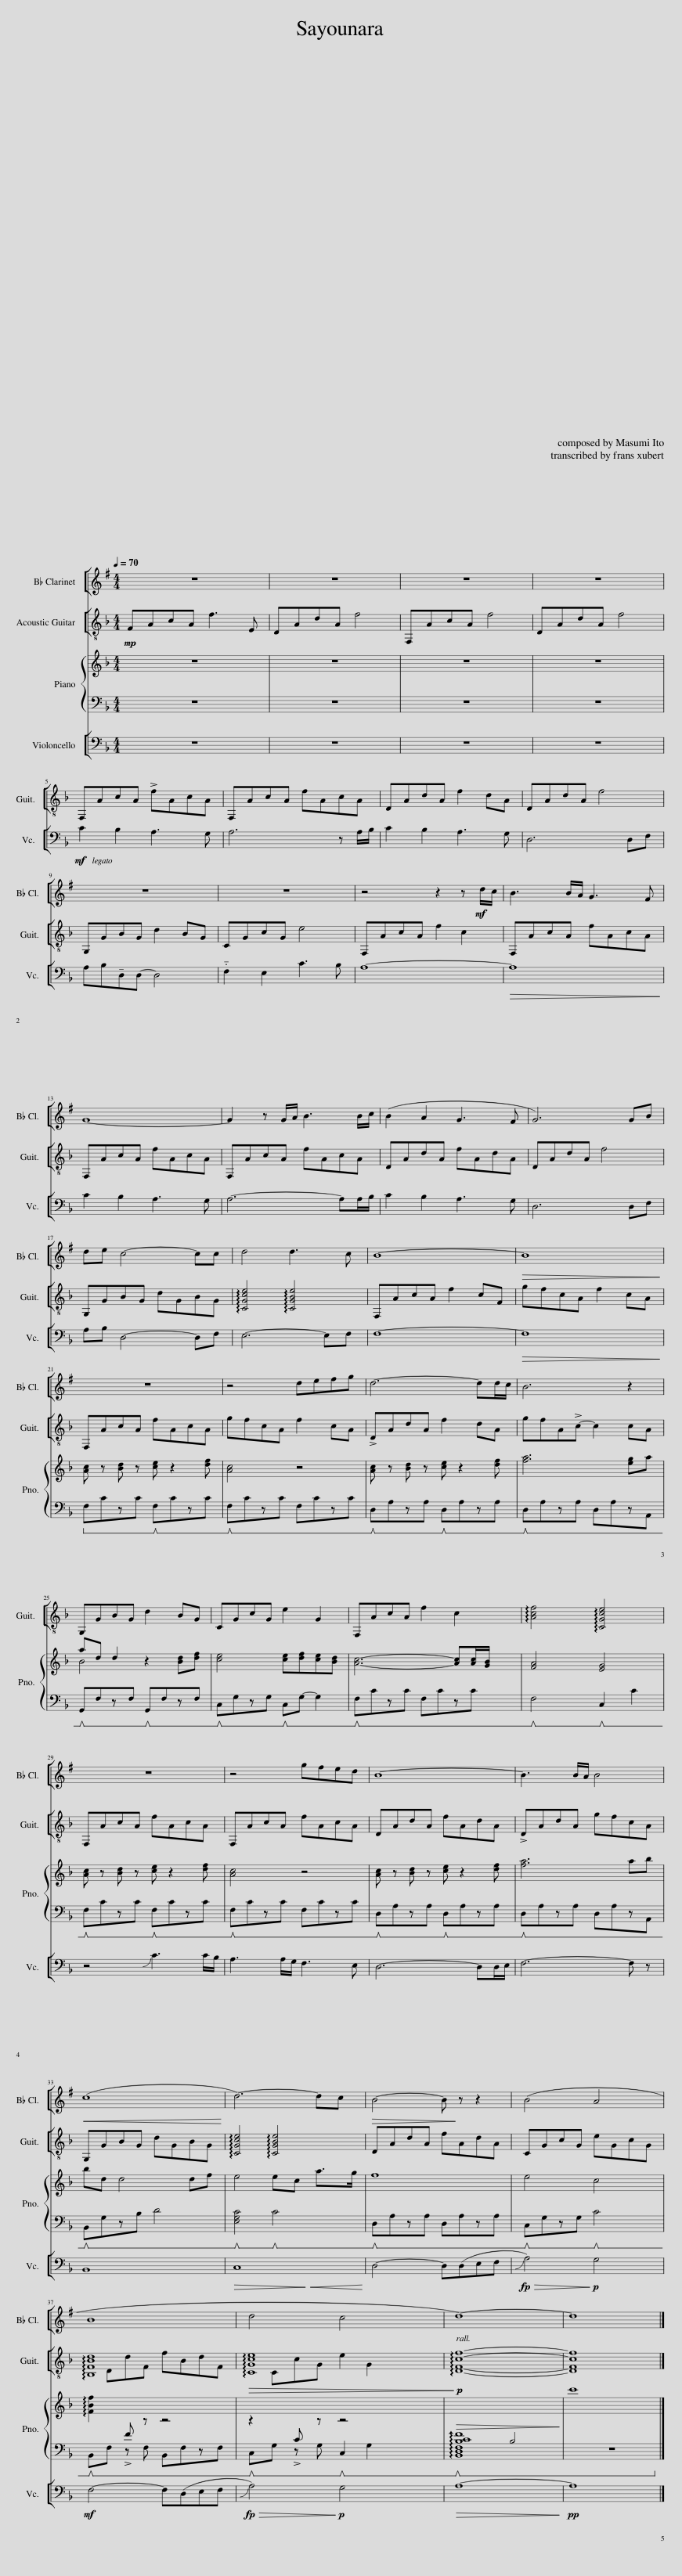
X:1
%%score 1 ( 2 3 4 ) { 5 | ( 6 7 8 ) } 9
L:1/8
Q:1/4=70
M:4/4
I:linebreak $
K:F
V:1 treble transpose=-2
V:2 treble-8
V:3 treble-8
V:4 treble-8
V:5 treble
V:6 bass
V:7 bass
V:8 bass
V:9 bass
V:1
[K:G] z8 | z8 | z8 | z8 |$ z8 | %5
 z8 | z8 | z8 |$ z8 | z8 | %10
 z4 z2 z!mf! d/c/ | B3 B/A/ G3 F |$ G8- | G2 z G/A/ B3 B/c/ | (B2 A2 G3 F | %15
 G6) GB |$ de c4- cc | d4 d3 c | B8- |!>(! B8!>)! |$ %20
 z8 | z4 defg | d6- dd/c/ | B6 z2 |$ z8 | %25
 z8 | z8 | z8 |$ z8 | z4 gfed | %30
 B8- | B3 B/A/ B4 |$!<(! (c8!<)! | d6-) dc |!>(! B4- B!>)! z z2 | %35
 (B4 A4 |$ B8 | d4 c4 | d8-) | d8 |] %40
V:2
!mp!!ped! !>!FAcA f3 E!ped-up! |!ped! DAdA f4!ped-up! |!ped! F,AcA f4!ped-up! |!ped! DAdA f4!ped-up! |$!ped! !>!F,AcA !>!f!pp!A!p!cA!ped-up! | %5
!mp!!ped! !>!F,AcA f!pp!A!p!cA!ped-up! |!mp!!ped! !>!DAdA f2!p! dA!ped-up! |!mp!!ped! !>!DAdA f4!ped-up! |$!ped! !>!G,GBG d2 BG!ped-up! |!ped! !>!CGcG e4!ped-up! | %10
!ped! !>!F,AcA f2 c2!ped-up! |!ped! !>!F,AcA f!pp!A!p!cA!ped-up! |$!mp!!ped! !>!F,AcA f!pp!A!p!cA!ped-up! |!mp!!ped! !>!F,AcA f!pp!A!p!cA!ped-up! |!mp!!ped! !>!DAdA f!pp!A!p!dA!ped-up! | %15
!mp!!ped! !>!DAdA f4!ped-up! |$!ped! !>!G,GBG d!pp!G!p!BG!ped-up! |!mp!!ped! !arpeggio![CGce]4 !arpeggio![CGBe]4!ped-up! |!ped! !>!F,AcA f2 cF!ped-up! |!ped! !>!gfcA f2!p! cA!ped-up! |$ %20
!mp!!ped! F,AcA f!pp!A!p!cA!ped-up! |!mp!!ped! !>!gfcA f2!p! cA!ped-up! |!mp!!ped! !>!DAdA f2!p! dA!ped-up! |!mp!!ped! !>!g!p!fA!>!c- c2 cA!ped-up! |$!mp!!ped! !>!G,GBG d2!p! BG!ped-up! | %25
!mp!!ped! !>!CGcG!p! e2 G2!ped-up! |!mp!!ped! !>!F,AcA f2 c2!ped-up! |!ped! !arpeggio![Acf]4 !arpeggio![CGce]4!ped-up! |$!mp!!ped! !>!F,AcA f!pp!A!p!cA!ped-up! |!mp!!ped! !>!F,AcA f!pp!A!p!cA!ped-up! | %30
!mp!!ped! !>!DAdA f!pp!A!p!dA!ped-up! |!mp!!ped! !>!DAdA !>!gfcA!ped-up! |$!ped! !>!G,GBG d!pp!G!p!BG!ped-up! |!mp!!ped! !arpeggio![CGce]4 !arpeggio![CGBe]4!ped-up! |!mp!!ped! !>!DAdA f!pp!A!p!dA!ped-up! | %35
!mp!!ped! !>!CGcG e!p!GcG!ped-up! |$!mp!!ped! !arpeggio![B,FBd]8!ped-up! |!ped!!>(! !arpeggio![CGce]8!ped-up!!>)! |!p! !arpeggio![DFcf]8- | [DFcf]8 |] %40
V:3
 x8 | x8 | x8 | x8 |$ x8 | %5
 x8 | x8 | x8 |$ x8 | x8 | %10
 x8 | x8 |$ x8 | x8 | x8 | %15
 x8 |$ x8 | x8 | x8 | x8 |$ %20
 x8 | x8 | x8 | x8 |$ x8 | %25
 x8 | x31/4 (3x/8 x/8-x/8- | x15/4 (3x/8-x/8-x/8- x4 |$ x8 | x8 | %30
 x8 | x8 |$ x8 | x8 | x8 | %35
 x8 |$ x8 | x8 | x8 | x8 |] %40
V:4
 x8 | x8 | x8 | x8 |$ x8 | %5
 x8 | x8 | x8 |$ x8 | x8 | %10
 x8 | x8 |$ x8 | x8 | x8 | %15
 x8 |$ x8 | x8 | x8 | x8 |$ %20
 x8 | x8 | x8 | x8 |$ x8 | %25
 x8 | x8 | x8 |$ x8 | x8 | %30
 x8 | x8 |$ x8 | x8 | x8 | %35
 x8 |$ x DdF fBdF | x CcG e2!p! G2 | x8 | x8 |] %40
V:5
 z8 | z8 | z8 | z8 |$ z8 | %5
 z8 | z8 | z8 |$ z8 | z8 | %10
 z8 | z8 |$ z8 | z8 | z8 | %15
 z8 |$ z8 | z8 | z8 | z8 |$ %20
!mf! [Ac]!ped! z [Bd] z [ce]!ped! z2!ped-up! [df] | [Ac]4!ped!!ped-up! z4 | [Ac]!ped! z!ped-up! [Bd] z [ce]!ped! z2!ped-up! [df] | [fa]6!ped!!ped-up! [eg]a |$ a!ped!d!ped-up! d2 z2!ped!!ped-up! [Bd][df] | %25
 [ce]4!ped!!ped-up! [ce]!ped![df]!ped-up![ce][Bd] | [Ac]6-!ped!!ped-up! [Ac][Ac]/[GB]/ | [FA]4!ped! [EG]4!ped-up!!ped!!ped-up! |$ [Ac]!ped! z!ped-up! [Bd] z [ce]!ped! z2!ped-up! [df] | [Ac]4!ped!!ped-up! z4 | %30
 [Ac]!ped! z!ped-up! [Bd] z [ce]!ped! z2!ped-up! [df] | [fa]6!ped!!ped-up! ab |$ b!ped!d!ped-up! d4 df | e4!ped! e!ped-up!!ped!c a>g!ped-up! | f8!ped!!ped-up! | %35
!mf! e4!ped!!ped-up! c4!ped!!ped-up! |$ !arpeggio![FBf]2!ped!!ped-up![I:staff +1] !>!F[I:staff -1] z z4 | z2!ped!!ped-up![I:staff +1] !>!C[I:staff -1] z z4!ped!!ped-up! |!>(![I:staff +1] [B,CF]8!ped!!>)!!ped-up! |!mp![I:staff -1] c'8 |] %40
V:6
 z8 | z8 | z8 | z8 |$ z8 | %5
 z8 | z8 | z8 |$ z8 | z8 | %10
 z8 | z8 |$ z8 | z8 | z8 | %15
 z8 |$ z8 | z8 | z8 | z8 |$ %20
 F,CzC F,CzC | F,CzC F,CzC | D,A,zA, D,A,zA, | D,A,zA, D,A,zA,, |$ G,,F,zF, G,,F,zF, | %25
 C,G,zG, C,G,- G,2 | F,CzC F,CzC | F,4 C,2 C2 |$ F,CzC F,CzC | F,CzC F,CzC | %30
 D,A,zA, D,A,zA, | D,A,zA, D,A,zA,, |$ B,,G,zB, D4 | [E,G,C]4 C4 | D,A,zA, D,A,zA, | %35
 C,G,zG, C4 |$ B,,F, z F, B,,F,zF, | C,G, z G, C,2 G,2 | !arpeggio![B,,D,F,]8 | z8 |] %40
V:7
 x8 | x8 | x8 | x8 |$ x8 | %5
 x8 | x8 | x8 |$ x8 | x8 | %10
 x8 | x8 |$ x8 | x8 | x8 | %15
 x8 |$ x8 | x8 | x8 | x8 |$ %20
 x8 | x8 | x8 | x8 |$[I:staff -1] B4 x4 | %25
 x8 | x8 | x8 |$ x8 | x8 | %30
 x8 | x8 |$ x8 | x8 | x8 | %35
 x8 |$ x8 | x8 | x4[I:staff +1] B,4 | x8 |] %40
V:8
 x8 | x8 | x8 | x8 |$ x8 | %5
 x8 | x8 | x8 |$ x8 | x8 | %10
 x8 | x8 |$ x8 | x8 | x8 | %15
 x8 |$ x8 | x8 | x8 | x8 |$ %20
 x8 | x8 | x8 | x8 |$ x8 | %25
 x8 | x8 | x8 |$ x8 | x8 | %30
 x8 | x8 |$ x8 | x8 | x8 | %35
 x8 |$ x8 | x15/2!mf!!mf! (5:4:5x/8-x/8-x/8-x/8-x/8- | x8 | x8 |] %40
V:9
 z8 | z8 | z8 | z8 |$!mf! C2 B,2 A,3 G, | %5
 A,6 z A,/B,/ | C2 B,2 A,3 G, | D,6 D,F, |$ A,B,!tenuto!D,D,- D,4 | !tenuto!.F,2 E,2 C3 B, | %10
 A,8- |!>(! A,8!>)! |$ C2 B,2 A,3 G, | A,6- A,A,/B,/ | C2 B,2 A,3 G, | %15
 D,6 D,F, |$ A,B, D,4- D,F, | E,6- E,F, | F,8- |!>(! F,8!>)! |$ %20
 z8 | z8 | z8 | z8 |$ z8 | %25
 z8 | z8 | z8 |$ z4 !slide!C3 C/B,/ | A,3 A,/G,/ F,3 E, | %30
 D,6- D,D,/E,/ | F,6- F, z |$ B,,8 |!>(!!<(! C,8!>)!!<)! | D,4- D,!mf!(D,E,F, | %35
!>(!{/x} !slide!A,4)!>)!!p! G,4 |$!mf! F,4- F,(D,E,F, |!>(!{/x} !slide!A,4)!>)!!p! G,4 |!p!!>(! A,8-!>)! |!pp! A,8 |] %40
